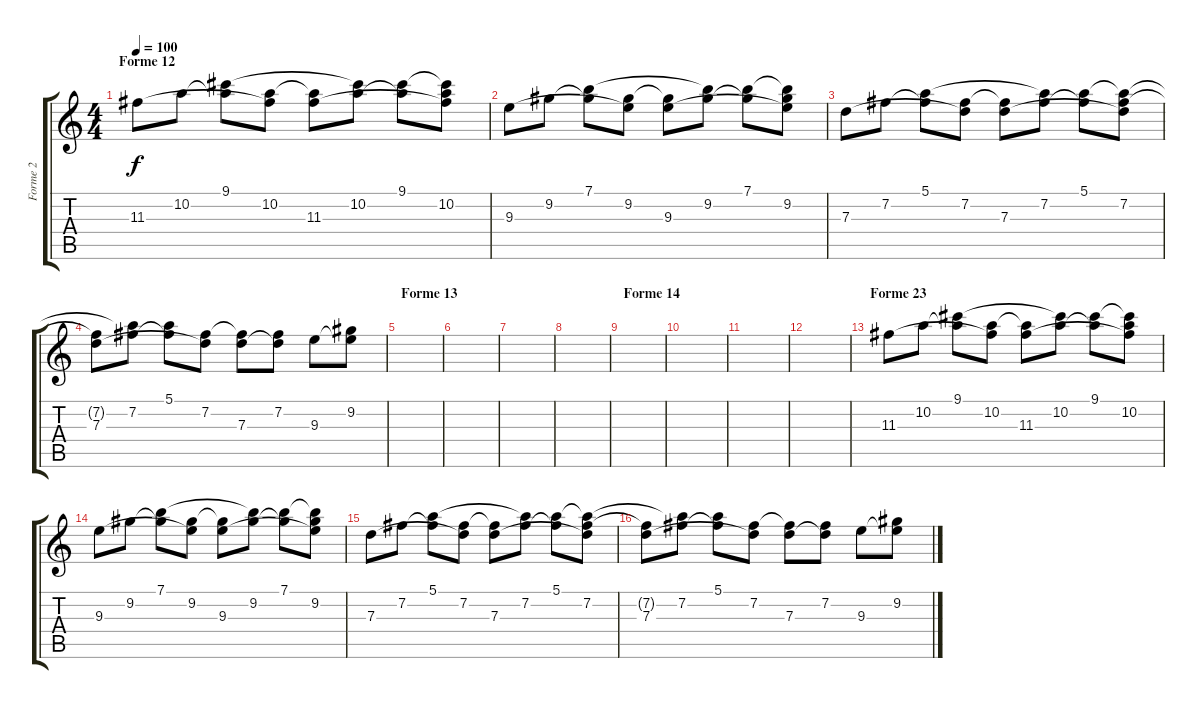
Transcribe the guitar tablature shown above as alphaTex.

\track ("Forme 2" "Forme 2") {instrument acousticguitarsteel}
\staff {score tabs}
\tuning (E4 B3 G3 D3 A2 E2) {hide}
\ts (4 4)
\section ("" "Forme 12")
\tempo 100
\clef g2
\ks c
11.3.8{dy f} 10.2.8 (9.1 10.2{t}).8 (10.2 11.3{t}).8 (10.2{t} 11.3).8 (9.1{t} 10.2).8 (9.1 10.2{t}).8 (9.1{t} 10.2 11.3{t}).8 |
9.3.8 9.2.8 (7.1 9.2{t}).8 (9.2 9.3{t}).8 (9.2{t} 9.3).8 (7.1{t} 9.2).8 (7.1 9.2{t}).8 (7.1{t} 9.2 9.3{t}).8 |
7.3.8 7.2.8 (5.1 7.2{t}).8 (7.2 7.3{t}).8 (7.2{t} 7.3).8 (5.1{t} 7.2).8 (5.1 7.2{t}).8 (5.1{t} 7.2 7.3{t}).8 |
(7.2{t} 7.3).8 (5.1{t} 7.2).8 (5.1 7.2{t}).8 (7.2 7.3{t}).8 (7.2{t} 7.3).8 (7.2 7.3{t}).8 9.3.8 (9.2 9.3{t}).8 |
\section ("" "Forme 13")
|
|
|
|
\section ("" "Forme 14")
|
|
|
|
\section ("" "Forme 23")
11.3.8 10.2.8 (9.1 10.2{t}).8 (10.2 11.3{t}).8 (10.2{t} 11.3).8 (9.1{t} 10.2).8 (9.1 10.2{t}).8 (9.1{t} 10.2 11.3{t}).8 |
9.3.8 9.2.8 (7.1 9.2{t}).8 (9.2 9.3{t}).8 (9.2{t} 9.3).8 (7.1{t} 9.2).8 (7.1 9.2{t}).8 (7.1{t} 9.2 9.3{t}).8 |
7.3.8 7.2.8 (5.1 7.2{t}).8 (7.2 7.3{t}).8 (7.2{t} 7.3).8 (5.1{t} 7.2).8 (5.1 7.2{t}).8 (5.1{t} 7.2 7.3{t}).8 |
(7.2{t} 7.3).8 (5.1{t} 7.2).8 (5.1 7.2{t}).8 (7.2 7.3{t}).8 (7.2{t} 7.3).8 (7.2 7.3{t}).8 9.3.8 (9.2 9.3{t}).8
